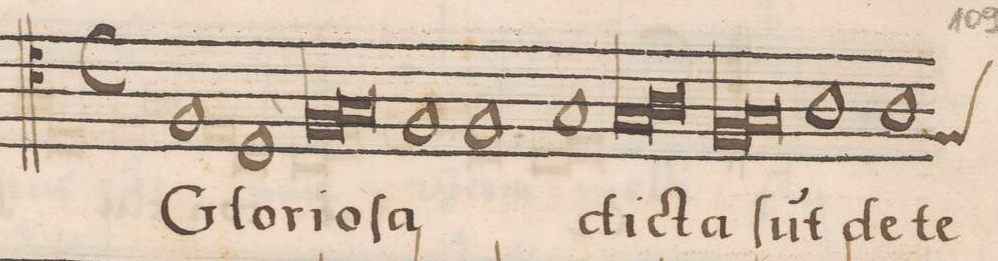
**kern	**text
*I"TENOR	*
*clefC4	*
*k[]	*
*met(C)	*
*M2/1	*
1F	Glo-
1D	-ri-
=2-	=2-
*lig	*
1F	-o-
1G	.
*Xlig	*
=3-	=3-
1F	-ſa
1F	.
=4-	=4-
1G	dic-
*lig	*
1G	-ta
=5-	=5-
1A	.
*Xlig	*
*lig	*
1F	ſu(n)t
=6-	=6-
1G	.
*Xlig	*
1A	de
=7-	=7-
*custos:F	*
1A	te
*-	*-
